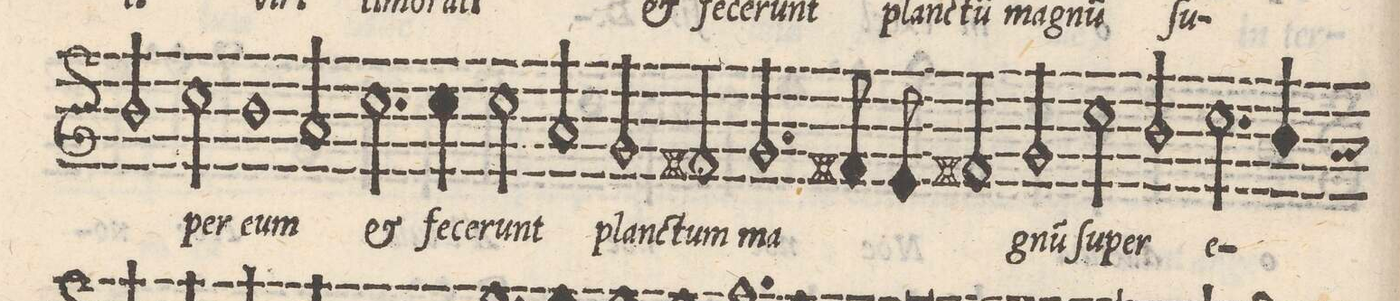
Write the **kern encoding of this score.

**kern	**text
*I"CANTVS	*
*clefG2	*
*k[]	*
*met(C)	*
*M2/1	*
2b/	.
2cc\	-per-
1b	-e-
=37-	=37-
2a/	-um
2.cc\	et
4cc\	fe-
2cc\	-ce-
=38-	=38-
2a/	-runt
2g/	plan-
2f#X/	-ctum
2.g/	ma-
=39-	=39-
8f#X/	.
8e/	.
2f#X/	.
2g/	-gnṹ(m)
2cc\	ſu-
=40-	=40-
2b/	-per
2.cc\	e-
4b/	.
*custos:a	*
*-	*-
